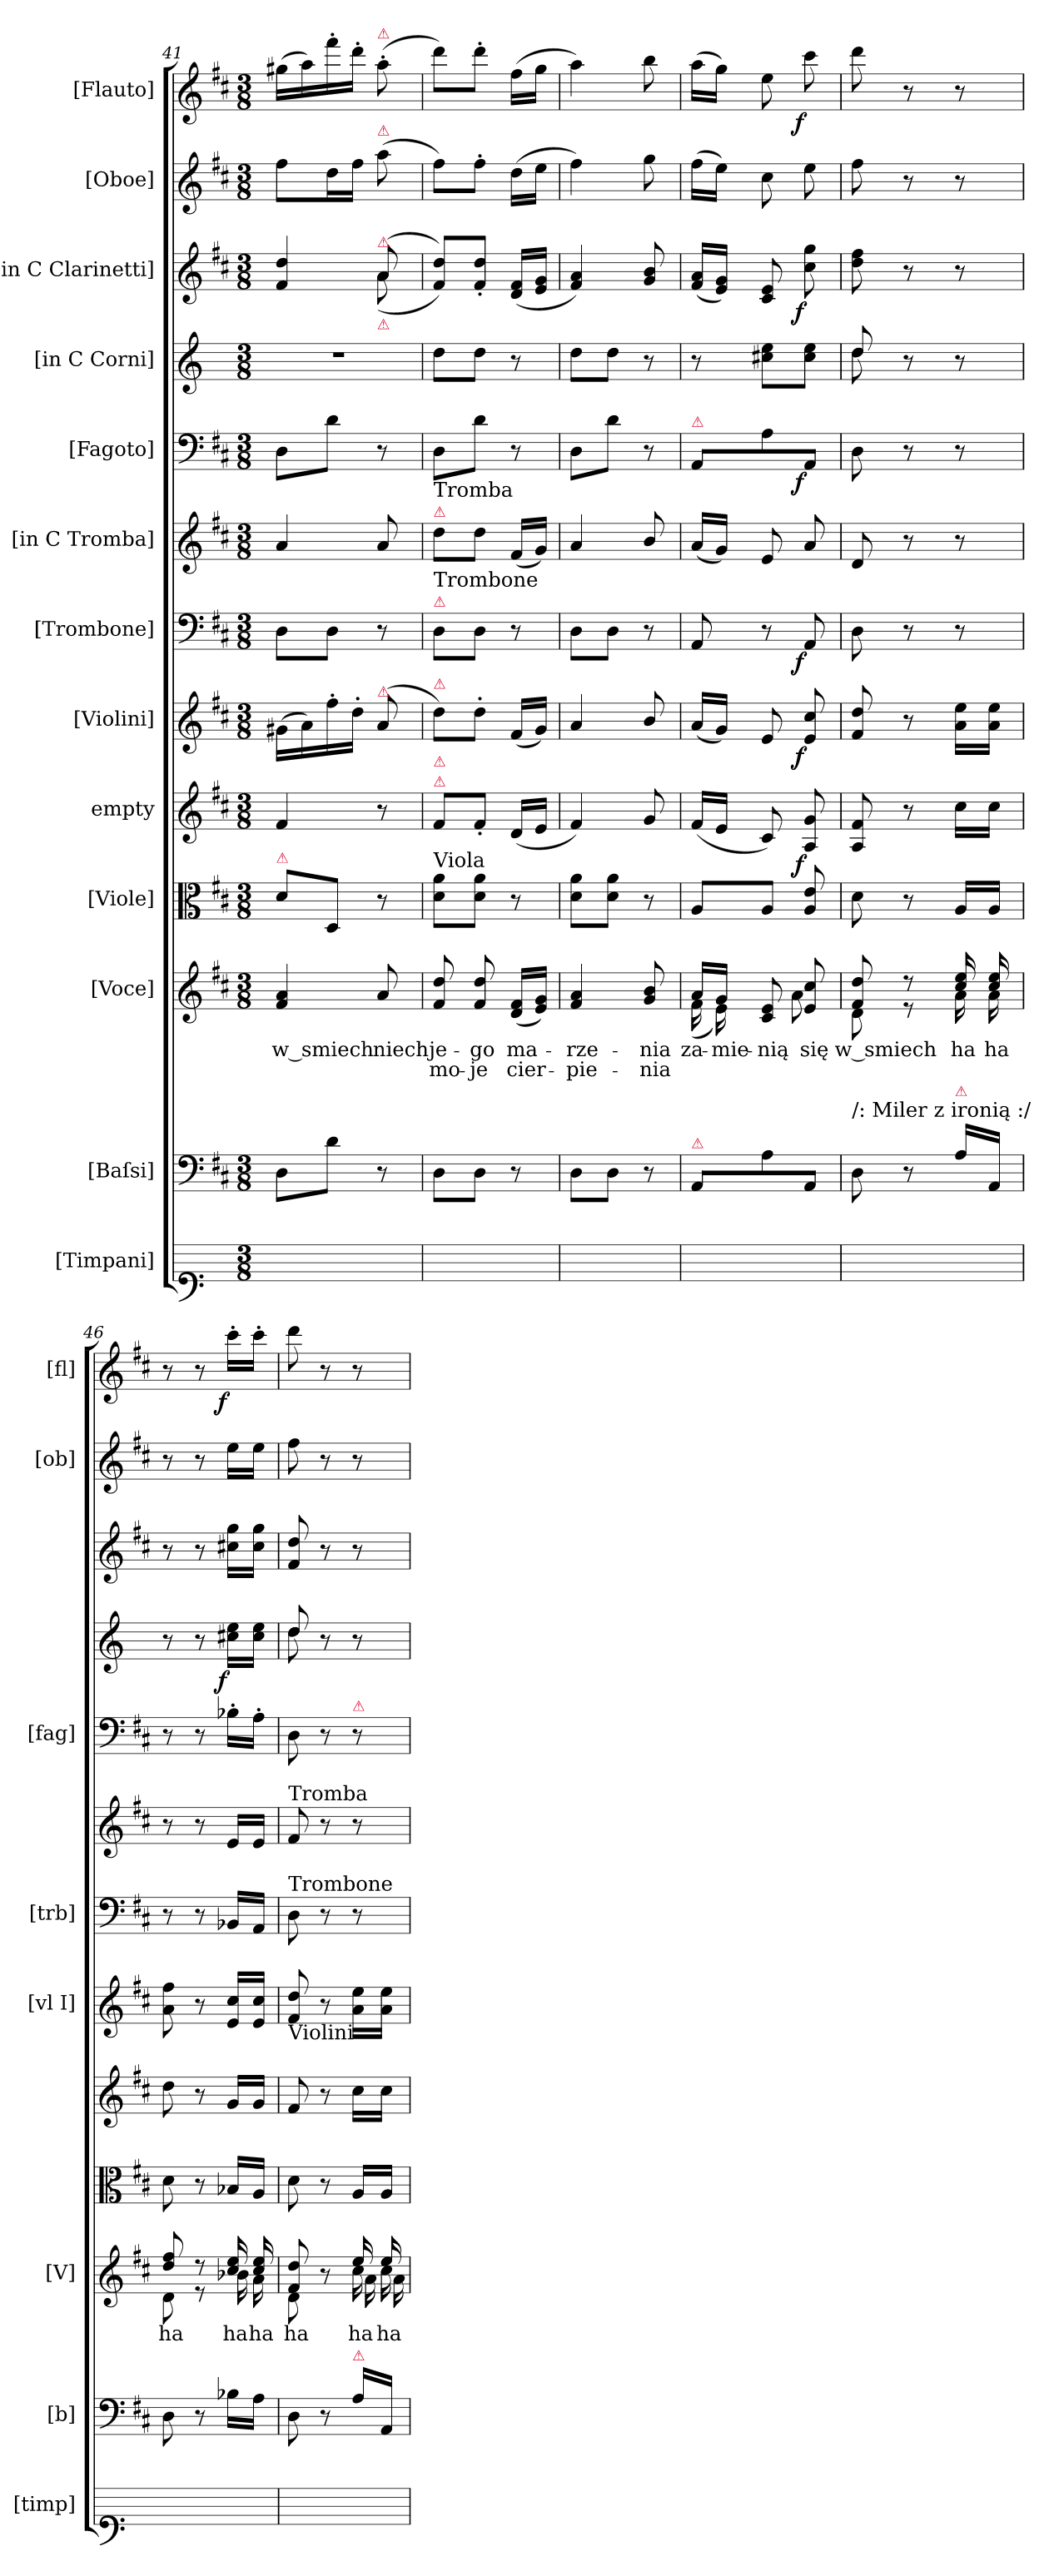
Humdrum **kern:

**kern	**kern	**kern	**text	**text	**kern	**kern	**dynam	**kern	**dynam	**kern	**dynam	**kern	**kern	**dynam	**kern	**dynam	**kern	**dynam	**kern	**kern	**dynam
*part13	*part12	*part11	*part11	*part11	*part10	*part9	*part9	*part8	*part8	*part7	*part7	*part6	*part5	*part5	*part4	*part4	*part3	*part3	*part2	*part1	*part1
*staff13	*staff12	*staff11	*staff11	*staff11	*staff10	*staff9	*staff9	*staff8	*staff8	*staff7	*staff7	*staff6	*staff5	*staff5	*staff4	*staff4	*staff3	*staff3	*staff2	*staff1	*staff1
*I"[Timpani]	*I"[Baſsi]	*I"[Voce]	*	*	*I"[Viole]	*I"empty	*	*I"[Violini]	*	*I"[Trombone]	*	*I"[in C Tromba]	*I"[Fagoto]	*	*I"[in C Corni]	*	*I"[in C Clarinetti]	*	*I"[Oboe]	*I"[Flauto]	*
*I'[timp]	*I'[b]	*I'[V]	*	*	*	*	*	*I'[vl I]	*	*I'[trb]	*	*	*I'[fag]	*	*	*	*	*	*I'[ob]	*I'[fl]	*
*clefF1	*clefF4	*clefG2	*	*	*clefC3	*clefG2	*	*clefG2	*	*clefF4	*	*clefG2	*clefF4	*	*clefG2	*	*clefG2	*	*clefG2	*clefG2	*
*k[]	*k[f#c#]	*k[f#c#]	*	*	*k[f#c#]	*k[f#c#]	*	*k[f#c#]	*	*k[f#c#]	*	*k[f#c#]	*k[f#c#]	*	*k[]	*	*k[f#c#]	*	*k[f#c#]	*k[f#c#]	*
*	*b:	*b:	*	*	*b:	*b:	*	*b:	*	*b:	*	*b:	*b:	*	*	*	*b:	*	*b:	*b:	*
*M3/8	*M3/8	*M3/8	*	*	*M3/8	*M3/8	*	*M3/8	*	*M3/8	*	*M3/8	*M3/8	*	*M3/8	*	*M3/8	*	*M3/8	*M3/8	*
=41	=41	=41	=41	=41	=41	=41	=41	=41	=41	=41	=41	=41	=41	=41	=41	=41	=41	=41	=41	=41	=41
*	*	*	*	*	*	*	*	*	*	*	*	*	*	*	*	*	*^	*	*	*	*
!	!	!	!	!	!LO:TX:a:color=crimson:t=⚠	!	!	!	!	!	!	!	!	!	!	!	!	!	!	!	!	!
4.ryy	8D\L	4f#/ 4a/	w_smiech	.	8d\L	4f#/	.	(16g#X\LL	.	8D\L	.	4a/	8D\L	.	4.r	.	4f#/ 4dd/	4ryy	.	8ff#\L	(16gg#X\LL	.
.	.	.	.	.	.	.	.	16a\)	.	.	.	.	.	.	.	.	.	.	.	.	16aa\)	.
.	8d\J	.	.	.	8D/J	.	.	16ff#'\	.	8D\J	.	.	8d\J	.	.	.	.	.	.	16dd\L	16fff#'\	.
.	.	.	.	.	.	.	.	16dd'\JJ	.	.	.	.	.	.	.	.	.	.	.	16ff#\JJ	16ddd'\JJ	.
!	!	!	!	!	!	!	!	!	!	!	!	!	!	!	!	!	!	!	!	!	!LO:TX:a:color=crimson:t=⚠	!
!	!	!	!	!	!	!	!	!	!	!	!	!	!	!	!	!	!	!	!	!LO:TX:a:color=crimson:t=⚠	!	!
!	!	!	!	!	!	!	!	!	!	!	!	!	!	!	!	!	!LO:TX:a:color=crimson:t=⚠	!	!	!	!	!
!	!	!	!	!	!	!	!	!	!	!	!	!	!	!	!	!	!LO:TX:b:color=crimson:t=⚠	!	!	!	!	!
!	!	!	!	!	!	!	!	!LO:TX:a:color=crimson:t=⚠	!	!	!	!	!	!	!	!	!	!	!	!	!	!
.	8r	8a/	niech	.	8r	8r	.	(8a/	.	8r	.	8a/	8r	.	.	.	(8a/	(8a\	.	(8aa\	(8aa'\	.
=42	=42	=42	=42	=42	=42	=42	=42	=42	=42	=42	=42	=42	=42	=42	=42	=42	=42	=42	=42	=42	=42	=42
!	!	!	!	!	!	!	!	!	!	!	!	!	!	!	!	!	!LO:TX:a:color=crimson:t=⚠	!	!	!	!	!
!	!	!	!	!	!	!	!	!	!	!	!	!LO:TX:a:color=crimson:t=⚠	!	!	!	!	!	!	!	!	!	!
!	!	!	!	!	!	!	!	!	!	!	!	!LO:TX:a:t=Tromba	!	!	!	!	!	!	!	!	!	!
!	!	!	!	!	!	!	!	!	!	!LO:TX:a:color=crimson:t=⚠	!	!	!	!	!	!	!	!	!	!	!	!
!	!	!	!	!	!	!	!	!	!	!LO:TX:a:t=Trombone	!	!	!	!	!	!	!	!	!	!	!	!
!	!	!	!	!	!	!	!	!LO:TX:a:color=crimson:t=⚠	!	!	!	!	!	!	!	!	!	!	!	!	!	!
!	!	!	!	!	!	!LO:TX:a:color=crimson:t=⚠	!	!	!	!	!	!	!	!	!	!	!	!	!	!	!	!
!	!	!	!	!	!	!LO:TX:a:color=crimson:t=⚠	!	!	!	!	!	!	!	!	!	!	!	!	!	!	!	!
!	!	!	!	!	!LO:TX:a:t=Viola	!	!	!	!	!	!	!	!	!	!	!	!	!	!	!	!	!
*	*	*	*	*	*	*	*	*	*	*	*	*	*	*	*	*	*v	*v	*	*	*	*
4.ryy	8D\L	8f#/ 8dd/	je-	mo-	8d\ 8a\L	8f#/L	.	8dd\L)	.	8D\L	.	8dd\L	8D\L	.	8dd\L	.	8f#/ 8dd/L))	.	8ff#\L)	8ddd\L)	.
.	8D\J	8f#/ 8dd/	-go	-je	8d\ 8a\J	8f#'/J	.	8dd'\J	.	8D\J	.	8dd\J	8d\J	.	8dd\J	.	8f#'/ 8dd'/J	.	8ff#'\J	8ddd'\J	.
.	8r	(16d/ 16f#/LL	ma-	cier-	8r	(16d/LL	.	(16f#/LL	.	8r	.	(16f#/LL	8r	.	8r	.	(16d/ 16f#/LL	.	(16dd\LL	(16ff#\LL	.
.	.	16e/ 16g/JJ)	.	.	.	16e/JJ	.	16g/JJ)	.	.	.	16g/JJ)	.	.	.	.	16e/ 16g/JJ	.	16ee\JJ	16gg\JJ	.
=43	=43	=43	=43	=43	=43	=43	=43	=43	=43	=43	=43	=43	=43	=43	=43	=43	=43	=43	=43	=43	=43
4.ryy	8D\L	4f#/ 4a/	-rze-	-pie-	8d\ 8a\L	4f#/)	.	4a/	.	8D\L	.	4a/	8D\L	.	8dd\L	.	4f#/ 4a/)	.	4ff#\)	4aa\)	.
.	8D\J	.	.	.	8d\ 8a\J	.	.	.	.	8D\J	.	.	8d\J	.	8dd\J	.	.	.	.	.	.
.	8r	8g/ 8b/	-nia	-nia	8r	8g/	.	8b/	.	8r	.	8b/	8r	.	8r	.	8g/ 8b/	.	8gg\	8bb\	.
=44	=44	=44	=44	=44	=44	=44	=44	=44	=44	=44	=44	=44	=44	=44	=44	=44	=44	=44	=44	=44	=44
*	*	*^	*	*	*	*	*	*	*	*	*	*	*	*	*	*	*	*	*	*	*
!	!	!	!	!	!	!	!	!	!	!	!	!	!	!LO:TX:a:color=crimson:t=⚠	!	!	!	!	!	!	!	!
!	!LO:TX:a:color=crimson:t=⚠	!	!	!	!	!	!	!	!	!	!	!	!	!	!	!	!	!	!	!	!	!
4.ryy	8AA/L	16a/LL	(16f#\	za-	.	8A/L	(16f#/LL	.	(16a/LL	.	8AA/	.	(16a/LL	8AA/L	.	8r	.	(16f#/ 16a/LL	.	(16ff#\LL	(16aa\LL	.
.	.	16g/JJ	16e\)	-mie-	.	.	16e/JJ	.	16g/JJ)	.	.	.	16g/JJ)	.	.	.	.	16e/ 16g/JJ)	.	16ee\JJ)	16gg\JJ)	.
.	8A\	8c#/ 8e/	8ryy	-nią	.	8A/J	8c#/)	.	8e/	.	8r	.	8e/	8A\	.	8cc#X\ 8ee\L	.	8c#/ 8e/	.	8cc#\	8ee\	.
!	!	!	!	!	!	!	!	!LO:DY:rj	!	!LO:DY:rj	!	!LO:DY:rj	!	!	!LO:DY:rj	!	!	!	!LO:DY:rj	!	!	!LO:DY:rj
.	8AA/J	8e/ 8cc#/	8a\	się	.	8A/ 8e/	8A/ 8g/	f	8e/ 8cc#/	f	8AA/	f	8a/	8AA/J	f	8cc#\ 8ee\J	.	8cc#\ 8gg\	f	8ee\	8ccc#\	f
=45	=45	=45	=45	=45	=45	=45	=45	=45	=45	=45	=45	=45	=45	=45	=45	=45	=45	=45	=45	=45	=45	=45
*	*	*	*	*	*	*	*	*	*	*	*	*	*	*	*	*^	*	*	*	*	*	*
!	!LO:TX:a:t=/&colon; Miler z ironią &colon;/	!	!	!	!	!	!	!	!	!	!	!	!	!	!	!	!	!	!	!	!	!	!
4.ryy	8D\	8f#/ 8dd/	8d\	w_smiech	.	8d\	8A/ 8f#/	.	8f#/ 8dd/	.	8D\	.	8d/	8D\	.	8dd/	8dd\	.	8dd\ 8ff#\	.	8ff#\	8ddd\	.
.	8r	8r	8r	.	.	8r	8r	.	8r	.	8r	.	8r	8r	.	8r	8ryy	.	8r	.	8r	8r	.
!	!LO:TX:a:color=crimson:t=⚠	!	!	!	!	!	!	!	!	!	!	!	!	!	!	!	!	!	!	!	!	!	!
.	16A\LL	16cc#/ 16ee/	16a\	ha	.	16A/LL	16cc#\LL	.	16a\ 16ee\LL	.	8r	.	8r	8r	.	8r	8ryy	.	8r	.	8r	8r	.
.	16AA/JJ	16cc#/ 16ee/	16a\	ha	.	16A/JJ	16cc#\JJ	.	16a\ 16ee\JJ	.	.	.	.	.	.	.	.	.	.	.	.	.	.
*	*	*	*	*	*	*	*	*	*	*	*	*	*	*	*	*v	*v	*	*	*	*	*	*
=46	=46	=46	=46	=46	=46	=46	=46	=46	=46	=46	=46	=46	=46	=46	=46	=46	=46	=46	=46	=46	=46	=46
4.ryy	8D\	8dd/ 8ff#/	8d\	ha	.	8d\	8dd\	.	8a\ 8ff#\	.	8r	.	8r	8r	.	8r	.	8r	.	8r	8r	.
.	8r	8r	8r	.	.	8r	8r	.	8r	.	8r	.	8r	8r	.	8r	.	8r	.	8r	8r	.
!	!	!	!	!	!	!	!	!	!	!	!	!	!	!	!	!	!LO:DY:rj	!	!	!	!	!LO:DY:rj
.	16B-X\LL	16cc#/ 16ee/	16b-X\	ha	.	16B-X/LL	16g/LL	.	16e/ 16cc#/LL	.	16BB-X/LL	.	16e/LL	16B-X'\LL	.	16cc#X\ 16ee\LL	f	16cc#X\ 16gg\LL	.	16ee\LL	16ccc#'\LL	f
.	16A\JJ	16cc#/ 16ee/	16a\	ha	.	16A/JJ	16g/JJ	.	16e/ 16cc#/JJ	.	16AA/JJ	.	16e/JJ	16A'\JJ	.	16cc#\ 16ee\JJ	.	16cc#\ 16gg\JJ	.	16ee\JJ	16ccc#'\JJ	.
=47	=47	=47	=47	=47	=47	=47	=47	=47	=47	=47	=47	=47	=47	=47	=47	=47	=47	=47	=47	=47	=47	=47
*	*	*	*^	*	*	*	*	*	*	*	*	*	*	*	*	*^	*	*	*	*	*	*
!	!	!	!	!	!	!	!	!	!	!	!	!	!	!LO:TX:a:t=Tromba	!	!	!	!	!	!	!	!	!	!
!	!	!	!	!	!	!	!	!	!	!	!	!LO:TX:a:t=Trombone	!	!	!	!	!	!	!	!	!	!	!	!
!	!	!	!	!	!	!	!	!	!	!LO:TX:b:t=Violini	!	!	!	!	!	!	!	!	!	!	!	!	!	!
4.ryy	8D\	8f#/ 8dd/	8d\	8ryy	ha	.	8d\	8f#/	.	8f#/ 8dd/	.	8D\	.	8f#/	8D\	.	8dd/	8dd\	.	8f#/ 8dd/	.	8ff#\	8ddd\	.
.	8r	8r	8ryy	8ryy	.	.	8r	8r	.	8r	.	8r	.	8r	8r	.	8r	8ryy	.	8r	.	8r	8r	.
!	!	!	!	!	!	!	!	!	!	!	!	!	!	!	!LO:TX:a:color=crimson:t=⚠	!	!	!	!	!	!	!	!	!
!	!LO:TX:a:color=crimson:t=⚠	!	!	!	!	!	!	!	!	!	!	!	!	!	!	!	!	!	!	!	!	!	!	!
.	16A\LL	16ee/	16cc#\	16a\	ha	.	16A/LL	16cc#\LL	.	16a\ 16ee\LL	.	8r	.	8r	8r	.	8r	8ryy	.	8r	.	8r	8r	.
.	16AA/JJ	16ee/	16cc#\	16a\	ha	.	16A/JJ	16cc#\JJ	.	16a\ 16ee\JJ	.	.	.	.	.	.	.	.	.	.	.	.	.	.
*	*	*v	*v	*v	*	*	*	*	*	*	*	*	*	*	*	*	*v	*v	*	*	*	*	*	*
=	=	=	=	=	=	=	=	=	=	=	=	=	=	=	=	=	=	=	=	=	=
*-	*-	*-	*-	*-	*-	*-	*-	*-	*-	*-	*-	*-	*-	*-	*-	*-	*-	*-	*-	*-	*-
